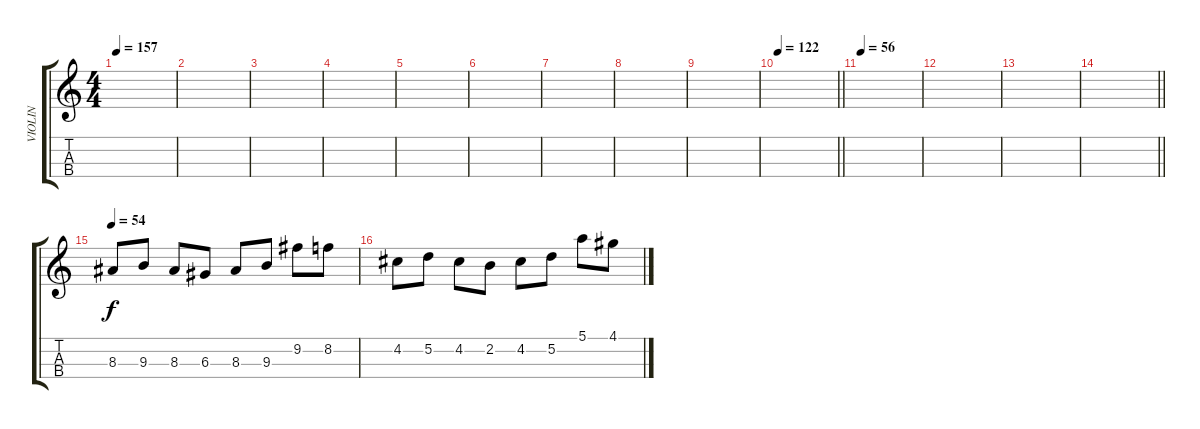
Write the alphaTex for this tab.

\track ("VIOLIN" "VIOLIN") {instrument violin}
\staff {score tabs}
\tuning (E5 A4 D4 G3) {hide}
\ts (4 4)
\tempo 157
\clef g2
\ks c
|
|
|
|
|
|
|
|
|
\tempo 122
\barLineRight lightlight
|
\tempo 56
|
|
|
\barLineRight lightlight
|
\tempo 54
8.3.8 9.3.8 8.3.8 6.3.8 8.3.8 9.3.8 9.2.8 8.2.8 |
4.2.8 5.2.8 4.2.8 2.2.8 4.2.8 5.2.8 5.1.8 4.1.8
